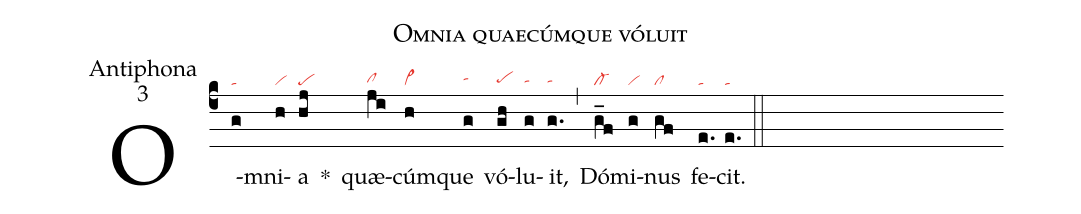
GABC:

name:Omnia quaecúmque vóluit;
office-part:Antiphona;
mode:3;
nabc-lines:1;
%%
(c4)
O(g|ta)mni(h|vi)a(hj|pe) *()
quæ(ji|clhg)cúm(h|vi>)que(g|tahh) vó(gh|pehg)lu(g|tahg)it,(g.|tahg) (,)
Dó(g_f|cl-)mi(g|vi)nus(gf|cl) fe(e.|ta)cit.(e.|ta) (::)
